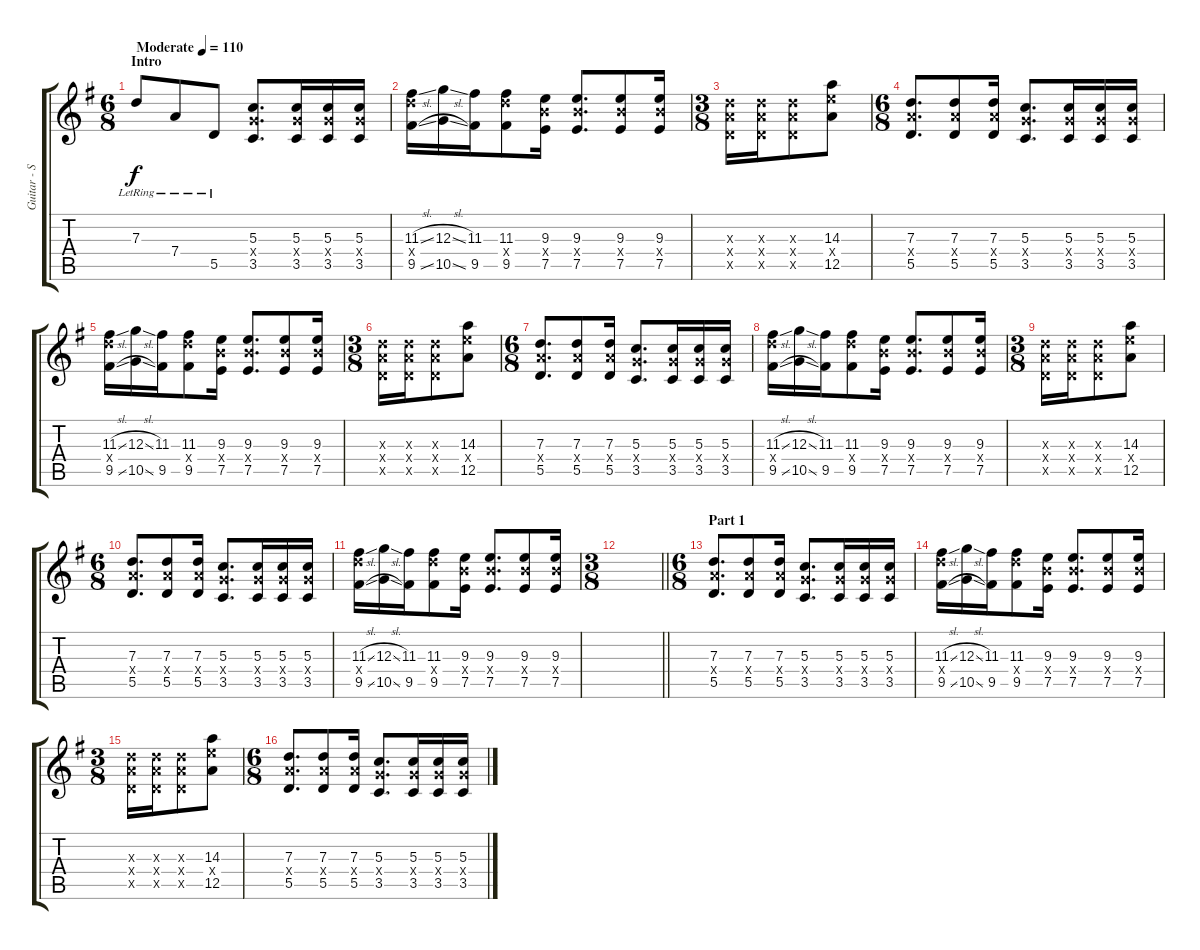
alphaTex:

\track ("Guitar - Simon Neil" "Guitar - S") {instrument electricguitarclean}
\staff {score tabs}
\tuning (E4 B3 G3 D3 A2 D2) {hide}
\ts (6 8)
\section ("" "Intro")
\tempo (110 "Moderate")
\clef g2
\ks g
7.3{lr}.8{dy f instrument electricguitarclean} 7.4{lr}.8 5.5{lr}.8 (5.3 5.4{x} 3.5).8{d} (5.3 5.4{x} 3.5).16 (5.3 5.4{x} 3.5).16 (5.3 5.4{x} 3.5).16 |
(11.3{sl} 12.4{x} 9.5{sl}).16 (12.3{sl} 10.5{sl}).16 (11.3 9.5).16 (11.3 12.4{x} 9.5).8 (9.3 9.4{x} 7.5).16 (9.3 9.4{x} 7.5).8{d} (9.3 9.4{x} 7.5).8 (9.3 9.4{x} 7.5).16 |
\ts (3 8)
(7.3{x} 7.4{x} 5.5{x}).16 (7.3{x} 7.4{x} 5.5{x}).16 (7.3{x} 7.4{x} 5.5{x}).8 (14.3 14.4{x} 12.5).8 |
\ts (6 8)
(7.3 7.4{x} 5.5).8{d} (7.3 7.4{x} 5.5).8 (7.3 7.4{x} 5.5).16 (5.3 5.4{x} 3.5).8{d} (5.3 5.4{x} 3.5).16 (5.3 5.4{x} 3.5).16 (5.3 5.4{x} 3.5).16 |
(11.3{sl} 12.4{x} 9.5{sl}).16 (12.3{sl} 10.5{sl}).16 (11.3 9.5).16 (11.3 12.4{x} 9.5).8 (9.3 9.4{x} 7.5).16 (9.3 9.4{x} 7.5).8{d} (9.3 9.4{x} 7.5).8 (9.3 9.4{x} 7.5).16 |
\ts (3 8)
(7.3{x} 7.4{x} 5.5{x}).16 (7.3{x} 7.4{x} 5.5{x}).16 (7.3{x} 7.4{x} 5.5{x}).8 (14.3 14.4{x} 12.5).8 |
\ts (6 8)
(7.3 7.4{x} 5.5).8{d} (7.3 7.4{x} 5.5).8 (7.3 7.4{x} 5.5).16 (5.3 5.4{x} 3.5).8{d} (5.3 5.4{x} 3.5).16 (5.3 5.4{x} 3.5).16 (5.3 5.4{x} 3.5).16 |
(11.3{sl} 12.4{x} 9.5{sl}).16 (12.3{sl} 10.5{sl}).16 (11.3 9.5).16 (11.3 12.4{x} 9.5).8 (9.3 9.4{x} 7.5).16 (9.3 9.4{x} 7.5).8{d} (9.3 9.4{x} 7.5).8 (9.3 9.4{x} 7.5).16 |
\ts (3 8)
(7.3{x} 7.4{x} 5.5{x}).16 (7.3{x} 7.4{x} 5.5{x}).16 (7.3{x} 7.4{x} 5.5{x}).8 (14.3 14.4{x} 12.5).8 |
\ts (6 8)
(7.3 7.4{x} 5.5).8{d} (7.3 7.4{x} 5.5).8 (7.3 7.4{x} 5.5).16 (5.3 5.4{x} 3.5).8{d} (5.3 5.4{x} 3.5).16 (5.3 5.4{x} 3.5).16 (5.3 5.4{x} 3.5).16 |
(11.3{sl} 12.4{x} 9.5{sl}).16 (12.3{sl} 10.5{sl}).16 (11.3 9.5).16 (11.3 12.4{x} 9.5).8 (9.3 9.4{x} 7.5).16 (9.3 9.4{x} 7.5).8{d} (9.3 9.4{x} 7.5).8 (9.3 9.4{x} 7.5).16 |
\ts (3 8)
\barLineRight lightlight
|
\ts (6 8)
\section ("" "Part 1")
(7.3 7.4{x} 5.5).8{d} (7.3 7.4{x} 5.5).8 (7.3 7.4{x} 5.5).16 (5.3 5.4{x} 3.5).8{d} (5.3 5.4{x} 3.5).16 (5.3 5.4{x} 3.5).16 (5.3 5.4{x} 3.5).16 |
(11.3{sl} 12.4{x} 9.5{sl}).16 (12.3{sl} 10.5{sl}).16 (11.3 9.5).16 (11.3 12.4{x} 9.5).8 (9.3 9.4{x} 7.5).16 (9.3 9.4{x} 7.5).8{d} (9.3 9.4{x} 7.5).8 (9.3 9.4{x} 7.5).16 |
\ts (3 8)
(7.3{x} 7.4{x} 5.5{x}).16 (7.3{x} 7.4{x} 5.5{x}).16 (7.3{x} 7.4{x} 5.5{x}).8 (14.3 14.4{x} 12.5).8 |
\ts (6 8)
(7.3 7.4{x} 5.5).8{d} (7.3 7.4{x} 5.5).8 (7.3 7.4{x} 5.5).16 (5.3 5.4{x} 3.5).8{d} (5.3 5.4{x} 3.5).16 (5.3 5.4{x} 3.5).16 (5.3 5.4{x} 3.5).16
